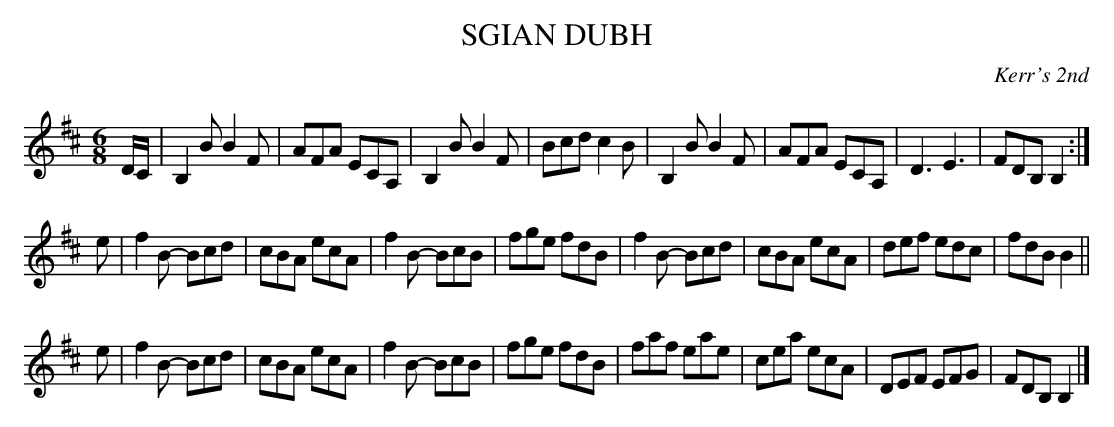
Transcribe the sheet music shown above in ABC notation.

X:1
T: SGIAN DUBH
O: Kerr's 2nd
M: 6/8
L: 1/8
K: Bm
D/C/\
| B,2B B2F | AFA ECA, | B,2B B2F | Bcd  c2B \
| B,2B B2F | AFA ECA, | D3   E3  | FDB, B,2 :|
e \
| f2B- Bcd | cBA ecA  | f2B- BcB | fge  fdB \
| f2B- Bcd | cBA ecA  | def  edc | fdB  B2  ||
e \
| f2B- Bcd | cBA ecA  | f2B- BcB | fge  fdB \
| faf  eae | cea ecA  | DEF  EFG | FDB, B,2 |]
